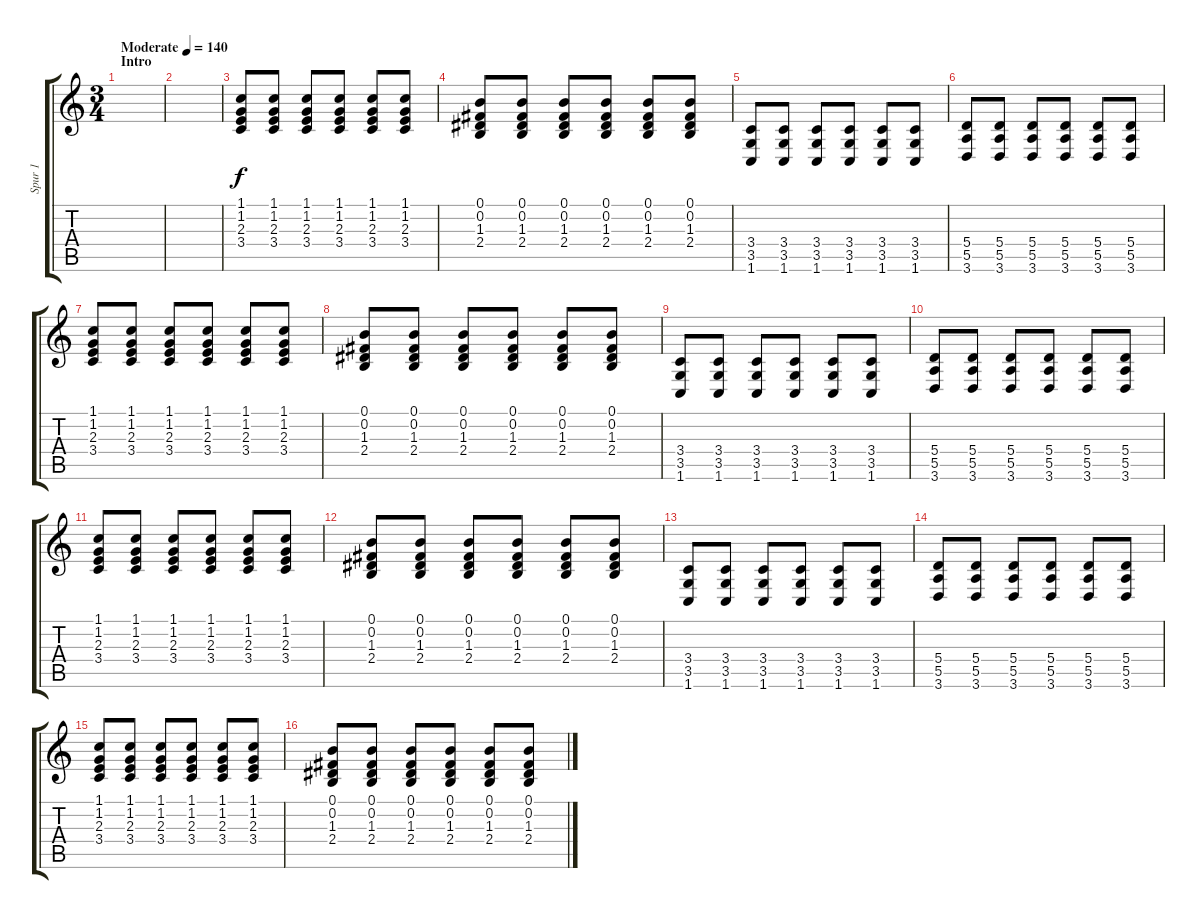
\track ("Spur 1" "Spur 1") {instrument distortionguitar}
\staff {score tabs}
\tuning (B3 Gb3 D3 A2 E2 B1) {hide}
\ts (3 4)
\section ("" "Intro")
\tempo (140 "Moderate")
\clef g2
\ks c
|
|
(1.1 1.2 2.3 3.4).8 (1.1 1.2 2.3 3.4).8 (1.1 1.2 2.3 3.4).8 (1.1 1.2 2.3 3.4).8 (1.1 1.2 2.3 3.4).8 (1.1 1.2 2.3 3.4).8 |
(0.1 0.2 1.3 2.4).8 (0.1 0.2 1.3 2.4).8 (0.1 0.2 1.3 2.4).8 (0.1 0.2 1.3 2.4).8 (0.1 0.2 1.3 2.4).8 (0.1 0.2 1.3 2.4).8 |
(3.4 3.5 1.6).8 (3.4 3.5 1.6).8 (3.4 3.5 1.6).8 (3.4 3.5 1.6).8 (3.4 3.5 1.6).8 (3.4 3.5 1.6).8 |
(5.4 5.5 3.6).8 (5.4 5.5 3.6).8 (5.4 5.5 3.6).8 (5.4 5.5 3.6).8 (5.4 5.5 3.6).8 (5.4 5.5 3.6).8 |
(1.1 1.2 2.3 3.4).8 (1.1 1.2 2.3 3.4).8 (1.1 1.2 2.3 3.4).8 (1.1 1.2 2.3 3.4).8 (1.1 1.2 2.3 3.4).8 (1.1 1.2 2.3 3.4).8 |
(0.1 0.2 1.3 2.4).8 (0.1 0.2 1.3 2.4).8 (0.1 0.2 1.3 2.4).8 (0.1 0.2 1.3 2.4).8 (0.1 0.2 1.3 2.4).8 (0.1 0.2 1.3 2.4).8 |
(3.4 3.5 1.6).8 (3.4 3.5 1.6).8 (3.4 3.5 1.6).8 (3.4 3.5 1.6).8 (3.4 3.5 1.6).8 (3.4 3.5 1.6).8 |
(5.4 5.5 3.6).8 (5.4 5.5 3.6).8 (5.4 5.5 3.6).8 (5.4 5.5 3.6).8 (5.4 5.5 3.6).8 (5.4 5.5 3.6).8 |
(1.1 1.2 2.3 3.4).8 (1.1 1.2 2.3 3.4).8 (1.1 1.2 2.3 3.4).8 (1.1 1.2 2.3 3.4).8 (1.1 1.2 2.3 3.4).8 (1.1 1.2 2.3 3.4).8 |
(0.1 0.2 1.3 2.4).8 (0.1 0.2 1.3 2.4).8 (0.1 0.2 1.3 2.4).8 (0.1 0.2 1.3 2.4).8 (0.1 0.2 1.3 2.4).8 (0.1 0.2 1.3 2.4).8 |
(3.4 3.5 1.6).8 (3.4 3.5 1.6).8 (3.4 3.5 1.6).8 (3.4 3.5 1.6).8 (3.4 3.5 1.6).8 (3.4 3.5 1.6).8 |
(5.4 5.5 3.6).8 (5.4 5.5 3.6).8 (5.4 5.5 3.6).8 (5.4 5.5 3.6).8 (5.4 5.5 3.6).8 (5.4 5.5 3.6).8 |
(1.1 1.2 2.3 3.4).8 (1.1 1.2 2.3 3.4).8 (1.1 1.2 2.3 3.4).8 (1.1 1.2 2.3 3.4).8 (1.1 1.2 2.3 3.4).8 (1.1 1.2 2.3 3.4).8 |
(0.1 0.2 1.3 2.4).8 (0.1 0.2 1.3 2.4).8 (0.1 0.2 1.3 2.4).8 (0.1 0.2 1.3 2.4).8 (0.1 0.2 1.3 2.4).8 (0.1 0.2 1.3 2.4).8
